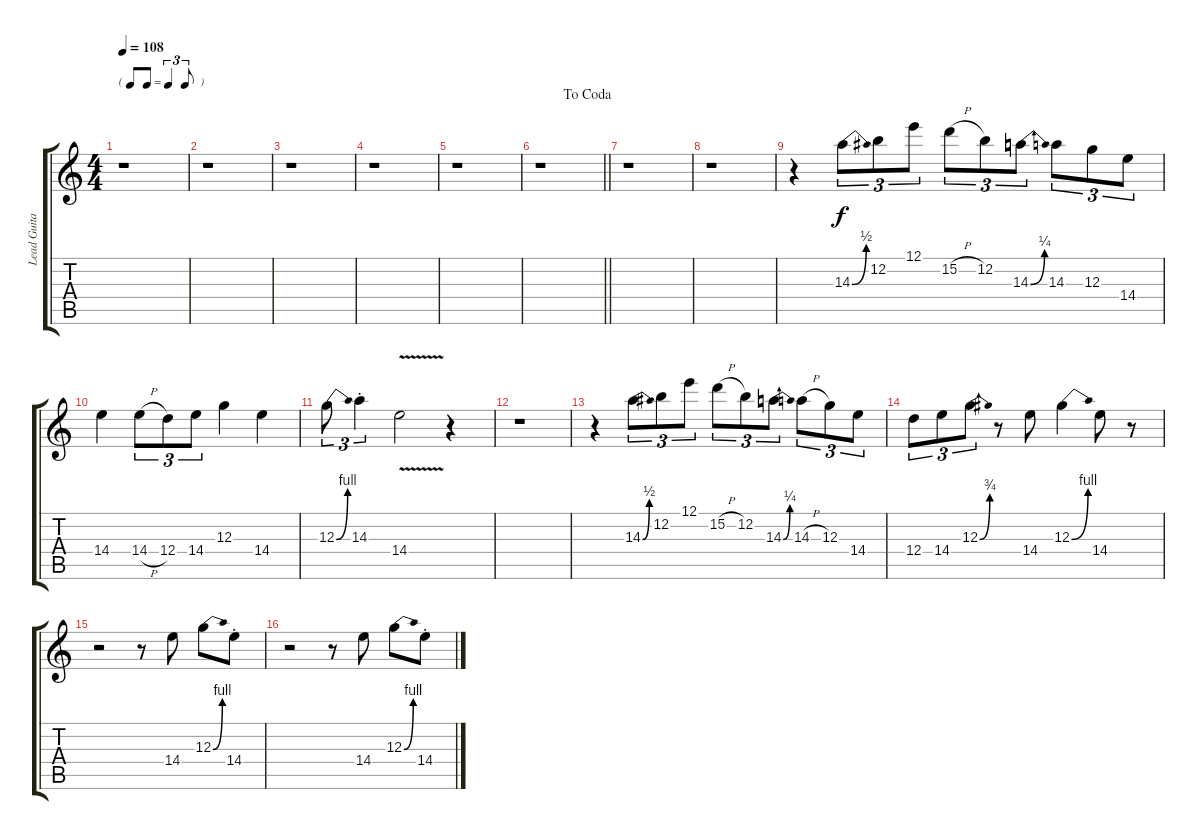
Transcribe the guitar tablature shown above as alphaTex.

\track ("Lead Guitar" "Lead Guita") {instrument overdrivenguitar}
\staff {score tabs}
\tuning (E4 B3 G3 D3 A2 E2) {hide}
\ts (4 4)
\tf triplet8th
\tempo 108
\clef g2
\ks c
r.1{dy f} |
r.1 |
r.1 |
r.1 |
r.1 |
\jump dacoda
\barLineRight lightlight
r.1 |
r.1 |
r.1 |
r.4 14.3{be (bend 0 0 60 2)}.8{tu (3 2)} 12.2.8{tu (3 2)} 12.1.8{tu (3 2)} 15.2{h}.8{tu (3 2)} 12.2.8{tu (3 2)} 14.3{be (bend 0 0 60 1)}.8{tu (3 2)} 14.3.8{tu (3 2)} 12.3.8{tu (3 2)} 14.4.8{tu (3 2)} |
14.4.4 14.4{h}.8{tu (3 2)} 12.4.8{tu (3 2)} 14.4.8{tu (3 2)} 12.3.4 14.4.4 |
12.3{be (bend 0 0 60 4)}.8{tu (3 2)} 14.3{st}.4{tu (3 2)} 14.4{v}.2 r.4 |
r.1 |
r.4 14.3{be (bend 0 0 60 2)}.8{tu (3 2)} 12.2.8{tu (3 2)} 12.1.8{tu (3 2)} 15.2{h}.8{tu (3 2)} 12.2.8{tu (3 2)} 14.3{be (bend 0 0 60 1)}.8{tu (3 2)} 14.3{h}.8{tu (3 2)} 12.3.8{tu (3 2)} 14.4.8{tu (3 2)} |
12.4.8{tu (3 2)} 14.4.8{tu (3 2)} 12.3{be (bend 0 0 60 3)}.8{tu (3 2)} r.8 14.4.8 12.3{be (bend 0 0 60 4)}.4 14.4.8 r.8 |
r.2 r.8 14.4.8 12.3{be (bend 0 0 60 4)}.8 14.4{st}.8 |
r.2 r.8 14.4.8 12.3{be (bend 0 0 60 4)}.8 14.4{st}.8
